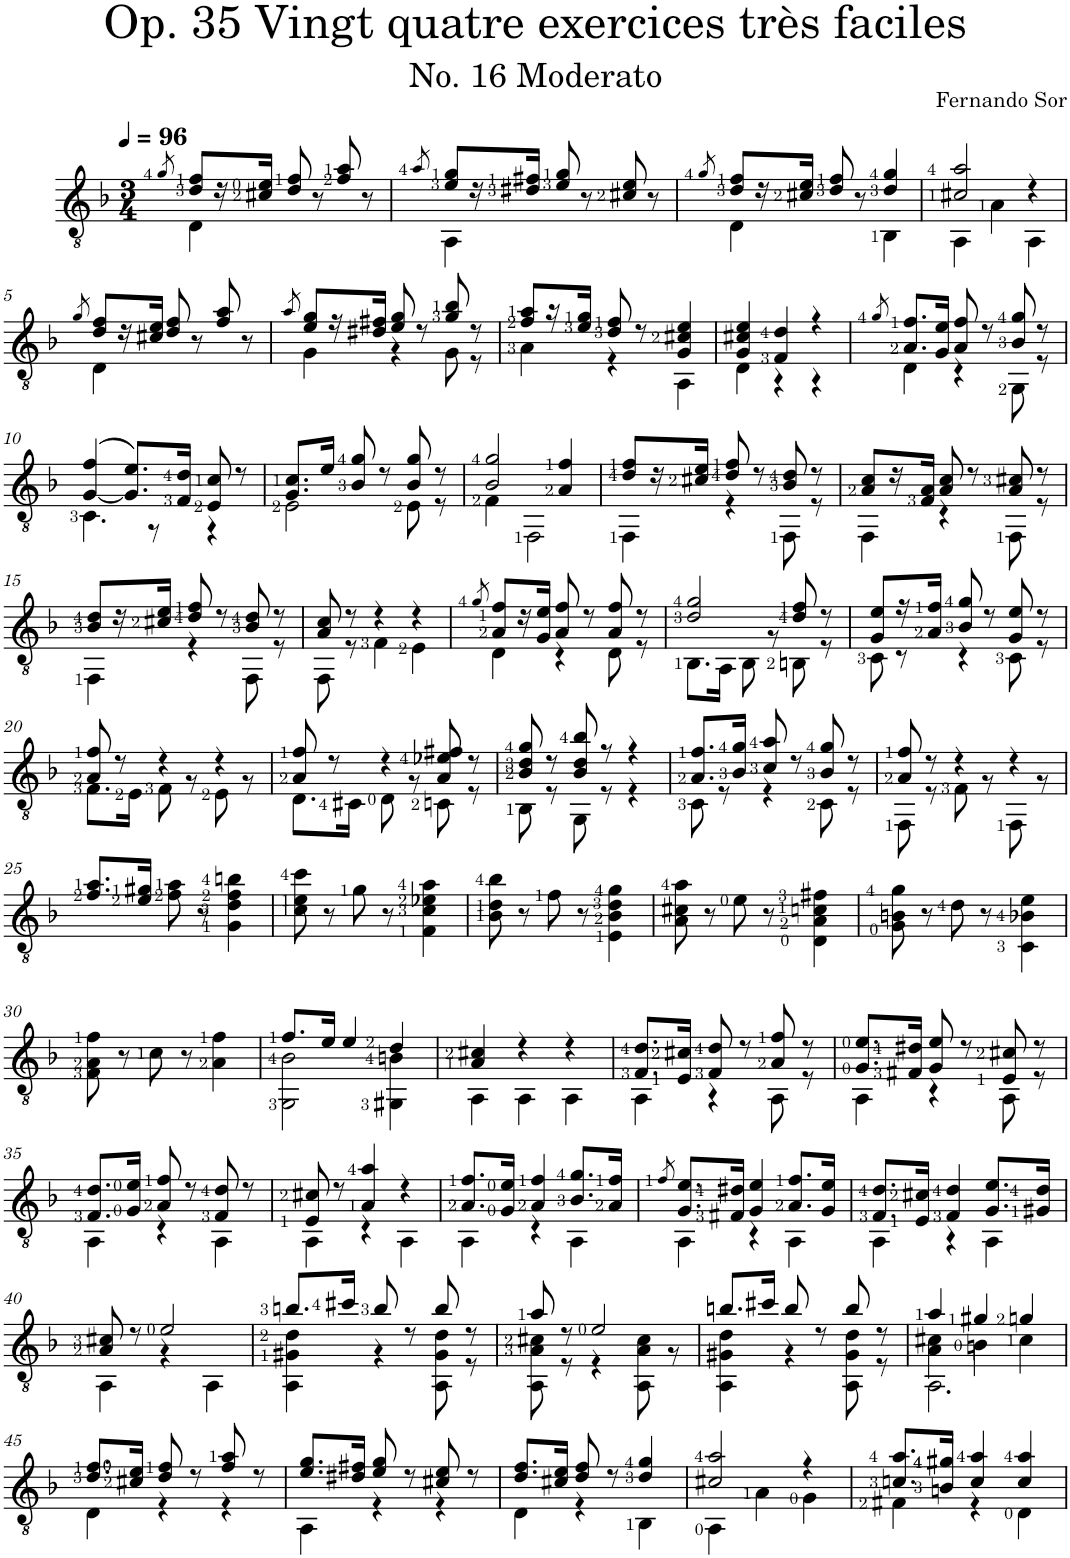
**kern
*part1
*staff1
*I"Classical Guitar
*clefGv2
*k[b-]
*d:
*M3/4
*MM96
=1
8qg/
*^
8d/ 8f/L	4D\
16r	.
16c#X/ 16e/JJ	.
8d/ 8f/	2ryy
8r	.
8f/ 8a/	.
8r	.
=2	=2
8qa/	.
8e/ 8g/L	4AA\
16r	.
16d#X/ 16f#X/JJ	.
8e/ 8g/	2ryy
8r	.
8c#X/ 8e/	.
8r	.
=3	=3
8qg/	.
8d/ 8f/L	4D\
16r	.
16c#X/ 16e/JJ	.
8d/ 8f/	4ryy
8r	.
4d/ 4g/	4BB-\
=4	=4
2c#X/ 2a/	4AA\
.	4A\
4r	4AA\
!!LO:LB:g=z	!!
=5	=5
8qg/	.
8d/ 8f/L	4D\
16r	.
16c#X/ 16e/JJ	.
8d/ 8f/	2ryy
8r	.
8f/ 8a/	.
8r	.
=6	=6
8qa/	.
8e/ 8g/L	4G\
16r	.
16d#X/ 16f#X/JJ	.
8e/ 8g/	4r
8r	.
8g/ 8b-/	8G\
8r	8r
=7	=7
8f/ 8a/L	4A\
16r	.
16e/ 16g/JJ	.
8d/ 8f/	4r
8r	.
4G/ 4c#X/ 4e/	4AA\
=8	=8
4G/ 4c#X/ 4e/	4D\
4F/ 4d/	4r
4r	4r
=9	=9
8qg/	.
8.A/ 8.f/L	4D\
16G/ 16e/Jk	.
8A/ 8f/	4r
8r	.
8B-/ 8g/	8GG\
8r	8r
!!LO:LB:g=z	!!
=10	=10
([<4G/ 4f/	4.C\
8.G/] 8.e/L)	.
.	8r
16F/ 16d/Jk	.
8E/ 8c/	4r
8r	.
=11	=11
8.G/ 8.c/L	2E\
16e/Jk	.
8B-/ 8g/	.
8r	.
8B-/ 8g/	8E\
8r	8r
=12	=12
2B-/ 2g/	4F\
.	2FF\
4A/ 4f/	.
=13	=13
8d/ 8f/L	4FF\
16r	.
16c#X/ 16e/JJ	.
8d/ 8f/	4r
8r	.
8B-/ 8d/	8FF\
8r	8r
=14	=14
8A/ 8c/L	4FF\
16r	.
16F/ 16A/JJ	.
8A/ 8c/	4r
8r	.
8A/ 8c#X/	8FF\
8r	8r
!!LO:LB:g=z	!!
=15	=15
8B-/ 8d/L	4FF\
16r	.
16c#X/ 16e/JJ	.
8d/ 8f/	4r
8r	.
8B-/ 8d/	8FF\
8r	8r
=16	=16
8A/ 8c/	8FF\
8r	8r
4r	4F\
4r	4E\
=17	=17
8qg/	.
8A/ 8f/L	4D\
16r	.
16G/ 16e/JJ	.
8A/ 8f/	4r
8r	.
8A/ 8f/	8D\
8r	8r
=18	=18
2d/ 2g/	8.BB-\L
.	16AA\Jk
.	8BB-\
.	8r
8d/ 8f/	8BBn\
8r	8r
=19	=19
8G/ 8e/L	8C\
16r	8r
16A/ 16f/JJ	.
8B-/ 8g/	4r
8r	.
8G/ 8e/	8C\
8r	8r
!!LO:LB:g=z	!!
=20	=20
8A/ 8f/	8.F\L
8r	.
.	16E\Jk
4r	8F\
.	8r
4r	8E\
.	8r
=21	=21
8A/ 8f/	8.D\L
8r	.
.	16C#X\Jk
4r	8D\
.	8r
8A/ 8e-X/ 8f#X/	8Cn\
8r	8r
=22	=22
8B-/ 8d/ 8g/	8BB-\
8r	8r
8B-/ 8d/ 8b-/	8GG\
8r	8r
4r	4r
=23	=23
8.A/ 8.f/L	8C\
.	8r
16B-/ 16g/Jk	.
8c/ 8a/	4r
8r	.
8B-/ 8g/	8C\
8r	8r
=24	=24
8A/ 8f/	8FF\
8r	8r
4r	8F\
.	8r
4r	8FF\
.	8r
*v	*v
!!LO:LB:g=z
=25
8.f/ 8.a/L
16e/ 16g#X/Jk
8f\ 8a\
8r
4G\ 4d\ 4f\ 4bn\
=26
8c\ 8e\ 8cc\
8r
8g\
8r
4F\ 4c\ 4e-X\ 4a\
=27
8B-\ 8d\ 8b-\
8r
8f\
8r
4E\ 4B-\ 4d\ 4g\
=28
8A\ 8c#X\ 8a\
8r
8e\
8r
4D\ 4A\ 4cn\ 4f#X\
=29
8G\ 8Bn\ 8g\
8r
8d\
8r
4C\ 4B-X\ 4e\
!!LO:LB:g=z
=30
8F\ 8A\ 8f\
8r
8c\
8r
4A\ 4f\
=31
*^
8.f/L	2GG\ 2B-\
16e/Jk	.
4e/	.
4d/	4GG#X\ 4Bn\
=32	=32
4A/ 4c#X/	4AA\
4r	4AA\
4r	4AA\
=33	=33
8.F/ 8.d/L	4AA\
16E/ 16c#X/Jk	.
8F/ 8d/	4r
8r	.
8A/ 8f/	8AA\
8r	8r
=34	=34
8.G/ 8.e/L	4AA\
16F#X/ 16d#X/Jk	.
8G/ 8e/	4r
8r	.
8E/ 8c#X/	8AA\
8r	8r
!!LO:LB:g=z	!!
=35	=35
8.F/ 8.d/L	4AA\
16G/ 16e/Jk	.
8A/ 8f/	4r
8r	.
8F/ 8d/	4AA\
8r	.
=36	=36
8E/ 8c#X/	4AA\
8r	.
4A/ 4a/	4r
4r	4AA\
=37	=37
8.A/ 8.f/L	4AA\
16G/ 16e/Jk	.
4A/ 4f/	4r
8.B-/ 8.g/L	4AA\
16A/ 16f/Jk	.
=38	=38
8qf/	.
8.G/ 8.e/L	4AA\
16F#X/ 16d#X/Jk	.
4G/ 4e/	4r
8.A/ 8.f/L	4AA\
16G/ 16e/Jk	.
=39	=39
8.F/ 8.d/L	4AA\
16E/ 16c#X/Jk	.
4F/ 4d/	4r
8.G/ 8.e/L	4AA\
16G#X/ 16d/Jk	.
!!LO:LB:g=z	!!
=40	=40
8A/ 8c#X/	4AA\
8r	.
2e/	4r
.	4AA\
=41	=41
8.bn/L	4AA\ 4G#X\ 4d\
16cc#X/Jk	.
8b/	4r
8r	.
8b/	8AA\ 8G#\ 8d\
8r	8r
=42	=42
8a/	8AA\ 8A\ 8c#X\
8r	8r
2e/	4r
.	8AA\ 8A\ 8c#\
.	8r
=43	=43
8.bn/L	4AA\ 4G#X\ 4d\
16cc#X/Jk	.
8b/	4r
8r	.
8b/	8AA\ 8G#\ 8d\
8r	8r
=44	=44
*	*^
4a/	2.AA\	4A\ 4c#X\
4g#X/	.	4Bn\
4gn/	.	4c#\
*	*v	*v
!!LO:LB:g=z
=45	=45
8.d/ 8.f/L	4D\
16c#X/ 16e/Jk	.
8d/ 8f/	4r
8r	.
8f/ 8a/	4r
8r	.
=46	=46
8.e/ 8.g/L	4AA\
16d#X/ 16f#X/Jk	.
8e/ 8g/	4r
8r	.
8c#X/ 8e/	4r
8r	.
=47	=47
8.d/ 8.f/L	4D\
16c#X/ 16e/Jk	.
8d/ 8f/	4r
8r	.
4d/ 4g/	4BB-\
=48	=48
2c#X/ 2a/	4AA\
.	4A\
4r	4G\
=49	=49
8.cn/ 8.a/L	4F#X\
16Bn/ 16g#X/Jk	.
4c/ 4a/	4r
4c/ 4a/	4D\
*v	*v
=
*-
